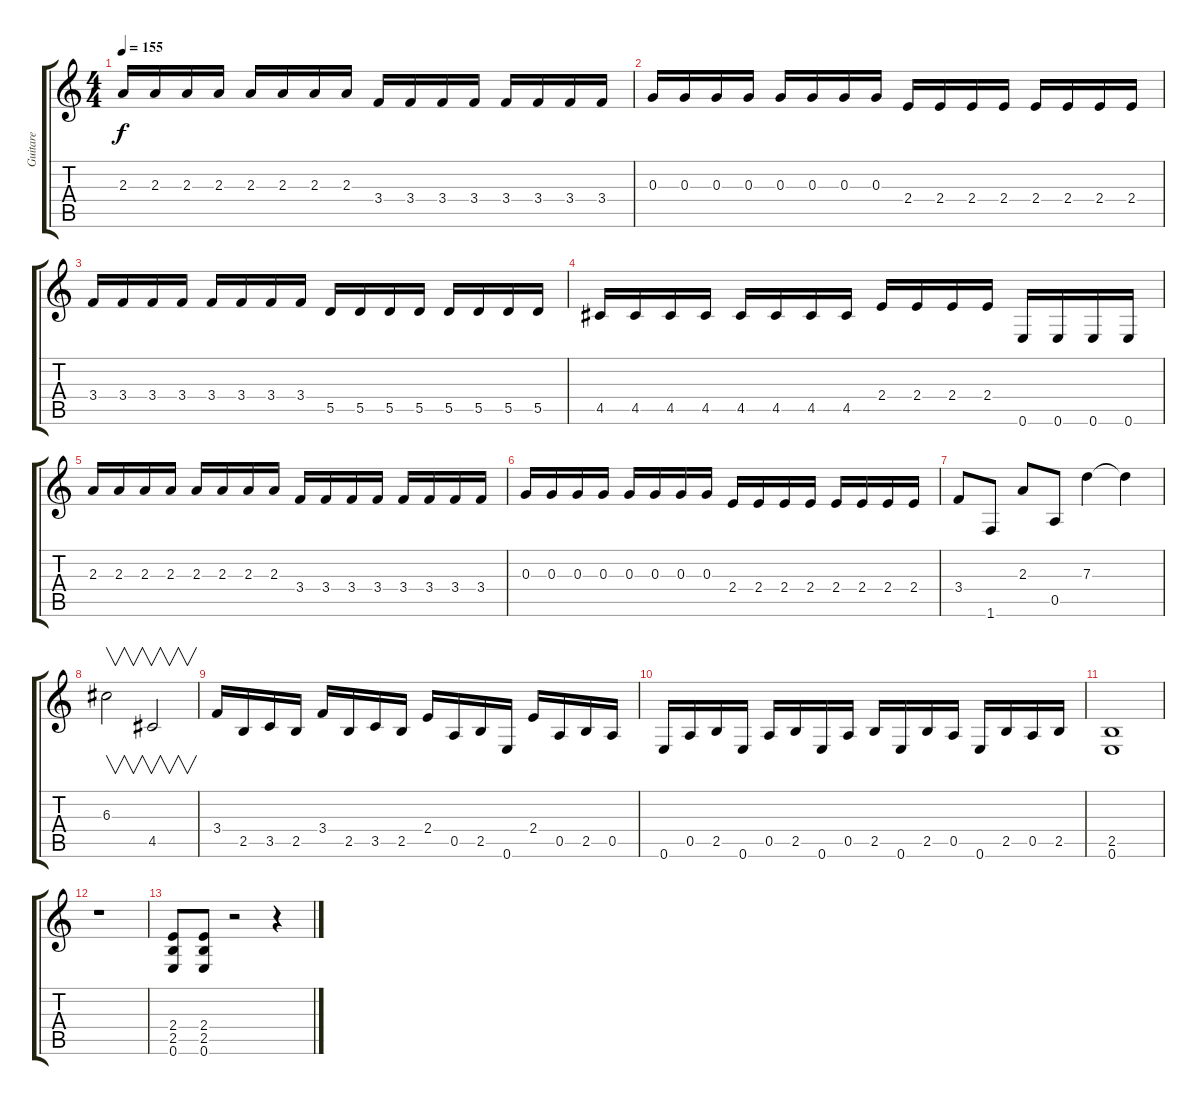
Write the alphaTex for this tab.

\track ("Guitare" "Guitare") {instrument overdrivenguitar}
\staff {score tabs}
\tuning (E4 B3 G3 D3 A2 E2) {hide}
\ts (4 4)
\tempo 155
\clef g2
\ks c
2.3.16{dy f} 2.3.16 2.3.16 2.3.16 2.3.16 2.3.16 2.3.16 2.3.16 3.4.16 3.4.16 3.4.16 3.4.16 3.4.16 3.4.16 3.4.16 3.4.16 |
0.3.16 0.3.16 0.3.16 0.3.16 0.3.16 0.3.16 0.3.16 0.3.16 2.4.16 2.4.16 2.4.16 2.4.16 2.4.16 2.4.16 2.4.16 2.4.16 |
3.4.16 3.4.16 3.4.16 3.4.16 3.4.16 3.4.16 3.4.16 3.4.16 5.5.16 5.5.16 5.5.16 5.5.16 5.5.16 5.5.16 5.5.16 5.5.16 |
4.5.16 4.5.16 4.5.16 4.5.16 4.5.16 4.5.16 4.5.16 4.5.16 2.4.16 2.4.16 2.4.16 2.4.16 0.6.16 0.6.16 0.6.16 0.6.16 |
2.3.16 2.3.16 2.3.16 2.3.16 2.3.16 2.3.16 2.3.16 2.3.16 3.4.16 3.4.16 3.4.16 3.4.16 3.4.16 3.4.16 3.4.16 3.4.16 |
0.3.16 0.3.16 0.3.16 0.3.16 0.3.16 0.3.16 0.3.16 0.3.16 2.4.16 2.4.16 2.4.16 2.4.16 2.4.16 2.4.16 2.4.16 2.4.16 |
3.4.8 1.6.8 2.3.8 0.5.8 7.3.4 7.3{t}.4 |
6.3.2{v} 4.5.2{v} |
3.4.16 2.5.16 3.5.16 2.5.16 3.4.16 2.5.16 3.5.16 2.5.16 2.4.16 0.5.16 2.5.16 0.6.16 2.4.16 0.5.16 2.5.16 0.5.16 |
0.6.16 0.5.16 2.5.16 0.6.16 0.5.16 2.5.16 0.6.16 0.5.16 2.5.16 0.6.16 2.5.16 0.5.16 0.6.16 2.5.16 0.5.16 2.5.16 |
(2.5 0.6).1 |
r.1 |
(2.4 2.5 0.6).8 (2.4 2.5 0.6).8 r.2 r.4
